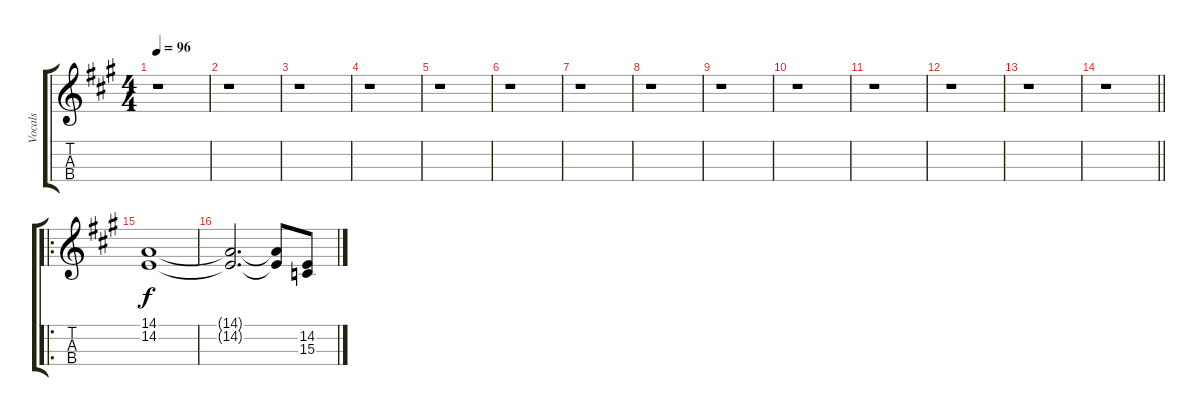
\track ("Vocals" "Vocals") {instrument synthvoice}
\staff {score tabs}
\tuning (G3 D3 A2 E2) {hide}
\ts (4 4)
\tempo 96
\clef g2
\ks a
r.1{dy f instrument synthvoice} |
r.1 |
r.1 |
r.1 |
r.1 |
r.1 |
r.1 |
r.1 |
r.1 |
r.1 |
r.1 |
r.1 |
r.1 |
\barLineRight lightlight
r.1 |
\ro
(14.1 14.2).1 |
(14.1{t} 14.2{t}).2{d} (14.1{t} 14.2{t}).8 (14.2 15.3).8
